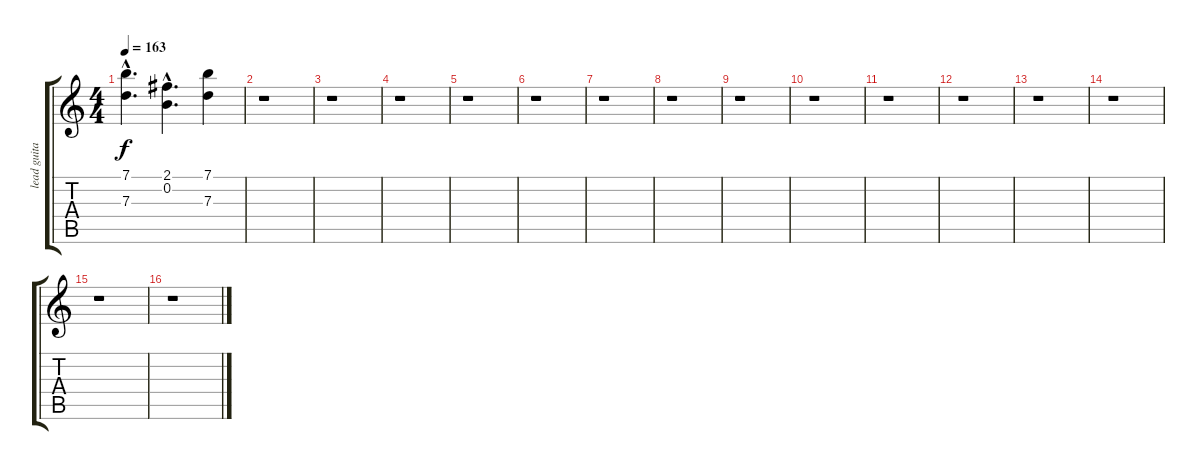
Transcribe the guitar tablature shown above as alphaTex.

\track ("lead guitar" "lead guita") {instrument distortionguitar}
\staff {score tabs}
\tuning (E4 B3 G3 D3 A2 E2) {hide}
\ts (4 4)
\tempo 163
\clef g2
\ks c
(7.1{hac} 7.3{hac}).4{d dy f} (2.1{hac} 0.2{hac}).4{d} (7.1 7.3).4 |
r.1 |
r.1 |
r.1 |
r.1 |
r.1 |
r.1 |
r.1 |
r.1 |
r.1 |
r.1 |
r.1 |
r.1 |
r.1 |
r.1 |
r.1
